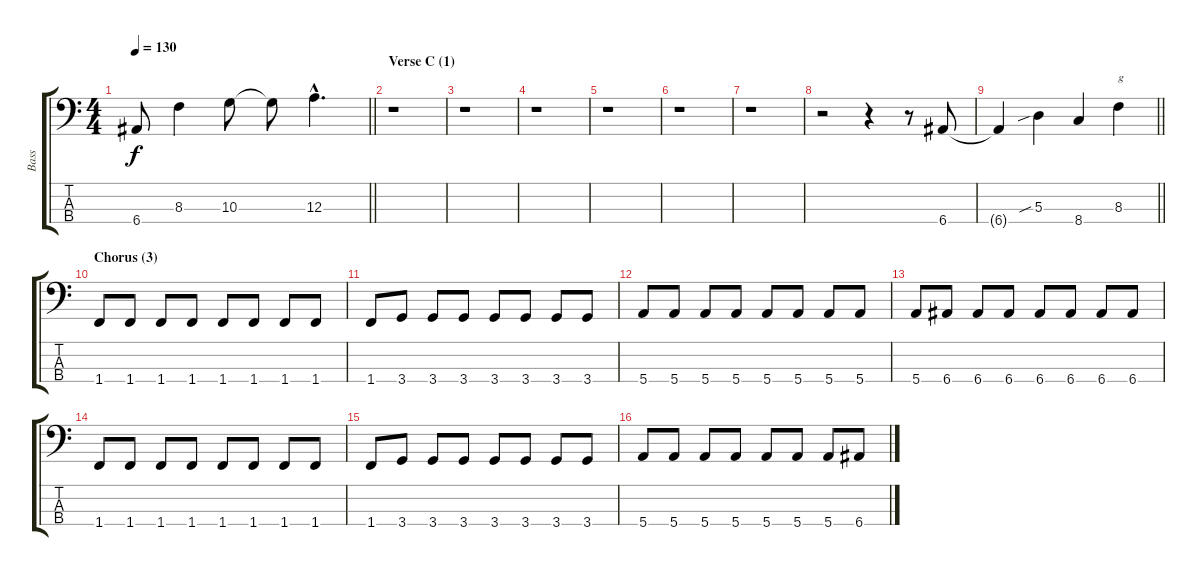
\track ("Bass" "Bass") {instrument electricbasspick}
\staff {score tabs}
\tuning (G2 D2 A1 E1) {hide}
\ts (4 4)
\tempo 130
\clef f4
\barLineRight lightlight
\ks c
6.4{t}.8{dy f} 8.3.4 10.3.8 10.3{t}.8 12.3{hac}.4{d} |
\section ("" "Verse C (1)")
r.1 |
r.1 |
r.1 |
r.1 |
r.1 |
r.1 |
r.2 r.4 r.8 6.4.8 |
\barLineRight lightlight
6.4{t}.4 5.3{sib}.4 8.4.4 8.3.4{txt "g"} |
\section ("" "Chorus (3)")
1.4.8 1.4.8 1.4.8 1.4.8 1.4.8 1.4.8 1.4.8 1.4.8 |
1.4.8 3.4.8 3.4.8 3.4.8 3.4.8 3.4.8 3.4.8 3.4.8 |
5.4.8 5.4.8 5.4.8 5.4.8 5.4.8 5.4.8 5.4.8 5.4.8 |
5.4.8 6.4.8 6.4.8 6.4.8 6.4.8 6.4.8 6.4.8 6.4.8 |
1.4.8 1.4.8 1.4.8 1.4.8 1.4.8 1.4.8 1.4.8 1.4.8 |
1.4.8 3.4.8 3.4.8 3.4.8 3.4.8 3.4.8 3.4.8 3.4.8 |
5.4.8 5.4.8 5.4.8 5.4.8 5.4.8 5.4.8 5.4.8 6.4.8
